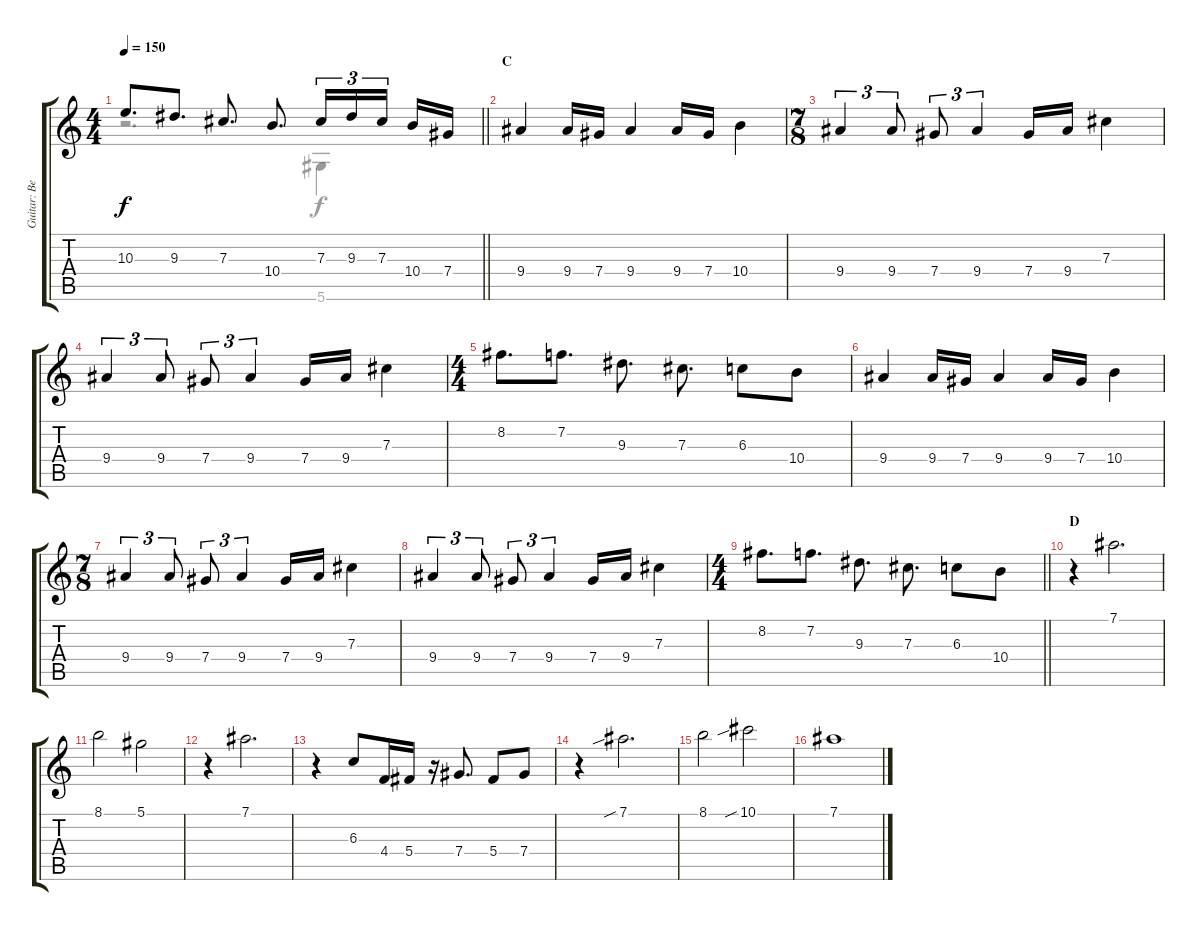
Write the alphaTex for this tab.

\track ("Guitar: Ben" "Guitar: Be") {instrument distortionguitar}
\staff {score tabs}
\tuning (Eb4 Bb3 Gb3 Db3 Ab2 Eb2) {hide}
\voice
\ts (4 4)
\tempo 150
\clef g2
\barLineRight lightlight
\ks c
10.3.8{d dy f} 9.3.8{d} 7.3.8{d} 10.4.8{d} 7.3.16{tu (3 2)} 9.3.16{tu (3 2)} 7.3.16{tu (3 2) beam splitsecondary} 10.4.16 7.4.16 |
\section ("" "C")
9.4.4 9.4.16 7.4.16 9.4.4 9.4.16 7.4.16 10.4.4 |
\ts (7 8)
9.4.4{tu (3 2)} 9.4.8{tu (3 2)} 7.4.8{tu (3 2)} 9.4.4{tu (3 2)} 7.4.16 9.4.16 7.3.4 |
9.4.4{tu (3 2)} 9.4.8{tu (3 2)} 7.4.8{tu (3 2)} 9.4.4{tu (3 2)} 7.4.16 9.4.16 7.3.4 |
\ts (4 4)
8.2.8{d} 7.2.8{d} 9.3.8{d} 7.3.8{d} 6.3.8 10.4.8 |
9.4.4 9.4.16 7.4.16 9.4.4 9.4.16 7.4.16 10.4.4 |
\ts (7 8)
9.4.4{tu (3 2)} 9.4.8{tu (3 2)} 7.4.8{tu (3 2)} 9.4.4{tu (3 2)} 7.4.16 9.4.16 7.3.4 |
9.4.4{tu (3 2)} 9.4.8{tu (3 2)} 7.4.8{tu (3 2)} 9.4.4{tu (3 2)} 7.4.16 9.4.16 7.3.4 |
\ts (4 4)
\barLineRight lightlight
8.2.8{d} 7.2.8{d} 9.3.8{d} 7.3.8{d} 6.3.8 10.4.8 |
\section ("" "D")
r.4 7.1.2{d} |
8.1.2 5.1.2 |
r.4 7.1.2{d} |
r.4 6.3.8 4.4.16 5.4.16 r.16 7.4.8{d} 5.4.8 7.4.8 |
r.4 7.1{sib}.2{d} |
8.1.2 10.1{sib}.2 |
7.1.1
\voice
\clef g2
\ottava regular
\simile none
\barLineRight lightlight
\ks c
r.2{d dy f} 5.6.4 |
|
|
|
|
|
|
|
\barLineRight lightlight
|
|
|
|
|
|
|
